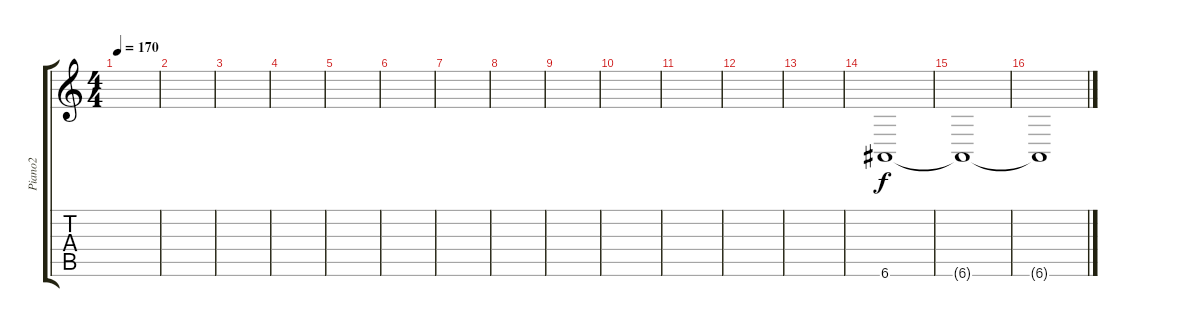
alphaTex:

\track ("Piano2" "Piano2") {instrument electricgrandpiano}
\staff {score tabs}
\tuning (E4 B3 G3 D3 A2 E2) {hide}
\ts (4 4)
\tempo 170
\clef g2
\ks c
|
|
|
|
|
|
|
|
|
|
|
|
|
6.6.1 |
6.6{t}.1 |
6.6{t}.1
